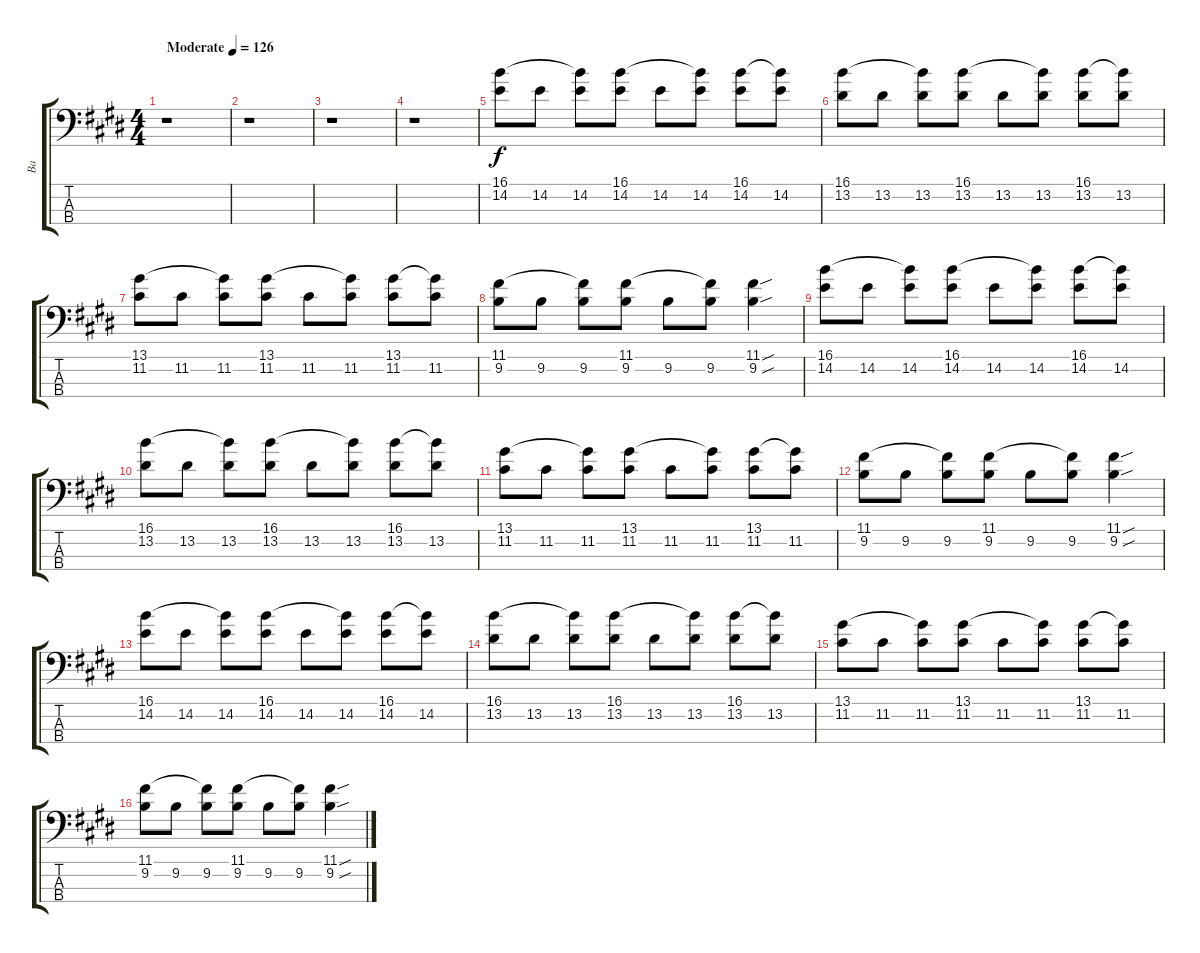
\track ("Ba" "Ba") {instrument electricbassfinger}
\staff {score tabs}
\tuning (G2 D2 A1 E1) {hide}
\ts (4 4)
\tempo (126 "Moderate")
\clef f4
\ks e
r.1{dy f instrument electricbassfinger} |
r.1 |
r.1 |
r.1 |
(16.1 14.2).8 14.2.8 (16.1{t} 14.2).8 (16.1 14.2).8 14.2.8 (16.1{t} 14.2).8 (16.1 14.2).8 (16.1{t} 14.2).8 |
(16.1 13.2).8 13.2.8 (16.1{t} 13.2).8 (16.1 13.2).8 13.2.8 (16.1{t} 13.2).8 (16.1 13.2).8 (16.1{t} 13.2).8 |
(13.1 11.2).8 11.2.8 (13.1{t} 11.2).8 (13.1 11.2).8 11.2.8 (13.1{t} 11.2).8 (13.1 11.2).8 (13.1{t} 11.2).8 |
(11.1 9.2).8 9.2.8 (11.1{t} 9.2).8 (11.1 9.2).8 9.2.8 (11.1{t} 9.2).8 (11.1{sou} 9.2{sou}).4 |
(16.1 14.2).8 14.2.8 (16.1{t} 14.2).8 (16.1 14.2).8 14.2.8 (16.1{t} 14.2).8 (16.1 14.2).8 (16.1{t} 14.2).8 |
(16.1 13.2).8 13.2.8 (16.1{t} 13.2).8 (16.1 13.2).8 13.2.8 (16.1{t} 13.2).8 (16.1 13.2).8 (16.1{t} 13.2).8 |
(13.1 11.2).8 11.2.8 (13.1{t} 11.2).8 (13.1 11.2).8 11.2.8 (13.1{t} 11.2).8 (13.1 11.2).8 (13.1{t} 11.2).8 |
(11.1 9.2).8 9.2.8 (11.1{t} 9.2).8 (11.1 9.2).8 9.2.8 (11.1{t} 9.2).8 (11.1{sou} 9.2{sou}).4 |
(16.1 14.2).8 14.2.8 (16.1{t} 14.2).8 (16.1 14.2).8 14.2.8 (16.1{t} 14.2).8 (16.1 14.2).8 (16.1{t} 14.2).8 |
(16.1 13.2).8 13.2.8 (16.1{t} 13.2).8 (16.1 13.2).8 13.2.8 (16.1{t} 13.2).8 (16.1 13.2).8 (16.1{t} 13.2).8 |
(13.1 11.2).8 11.2.8 (13.1{t} 11.2).8 (13.1 11.2).8 11.2.8 (13.1{t} 11.2).8 (13.1 11.2).8 (13.1{t} 11.2).8 |
(11.1 9.2).8 9.2.8 (11.1{t} 9.2).8 (11.1 9.2).8 9.2.8 (11.1{t} 9.2).8 (11.1{sou} 9.2{sou}).4
